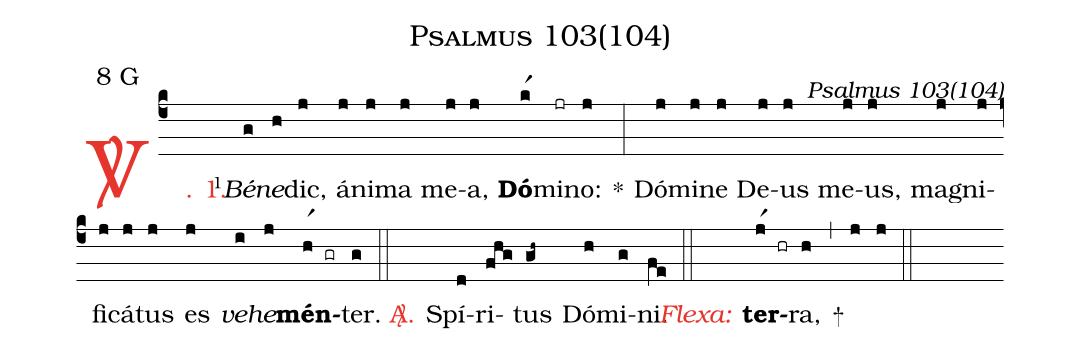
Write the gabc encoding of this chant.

name: Psalmus 103(104);
mode: 8;
mode-differentia: G;
commentary: Psalmus 103(104);
%%
(c4)

<c><sp>V/</sp>. 1.</c>() <v>\VSup{1}</v><i>Bé</i>(g)<i>ne(h)</i>dic,(j) á(j)ni(j)ma(j) me(j)a,(j) <b>Dó</b>(kr1)mi(jr)no:(j) *(:) Dó(j)mi(j)ne(j) De(j)us(j) me(j)us,(j) ma(j)gni(j)fi(j)cá(j)tus(j) es(j) <i>ve</i>(i)<i>he</i>(j)<b>mén</b>(hr1 gr)ter.(g)

(::)

<nlba><c><sp>A/</sp>.</c>() Spí</nlba>(d)ri(fhg)tus(gh~) Dó(h)mi(g)ni.(fe)

(::)

<nlba><c><i>Flexa:</i></c>() <b>ter</b></nlba>(jr1 hr)ra,(h) +(,) (j) (j)

(::)
